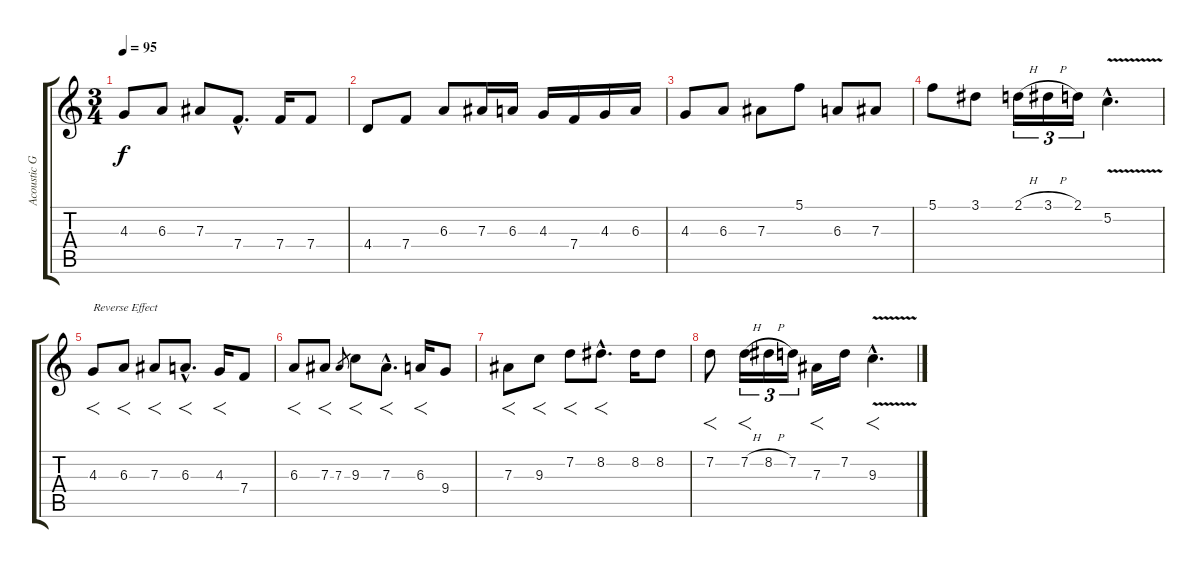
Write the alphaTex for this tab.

\track ("Acoustic Guitar II" "Acoustic G") {instrument acousticguitarsteel}
\staff {score tabs}
\tuning (C4 G3 Eb3 Bb2 F2 C2) {hide}
\ts (3 4)
\tempo 95
\clef g2
\ks c
4.3.8{dy f} 6.3.8 7.3.8 7.4{hac}.8{d} 7.4.16 7.4.8 |
4.4.8 7.4.8 6.3.8 7.3.16 6.3.16 4.3.16 7.4.16 4.3.16 6.3.16 |
4.3.8 6.3.8 7.3.8 5.1.8 6.3.8 7.3.8 |
5.1.8 3.1.8 2.1{h}.16{tu (3 2)} 3.1{h}.16{tu (3 2)} 2.1.16{tu (3 2)} 5.2{v hac}.4{d} |
4.3.8{f txt "Reverse Effect" instrument contrabass} 6.3.8{f} 7.3.8{f} 6.3{hac}.8{f d} 4.3.16{f} 7.4.8 |
6.3.8{f} 7.3.8{f} 7.3.8{gr} 9.3.8{f} 7.3{hac}.8{f d} 6.3.16{f} 9.4.8 |
7.3.8{f} 9.3.8{f} 7.2.8{f} 8.2{hac}.8{f d} 8.2.16 8.2.8 |
7.2.8{f} 7.2{h}.16{f tu (3 2)} 8.2{h}.16{tu (3 2)} 7.2.16{tu (3 2)} 7.3.16{f} 7.2.16 9.3{v hac}.4{f d}
